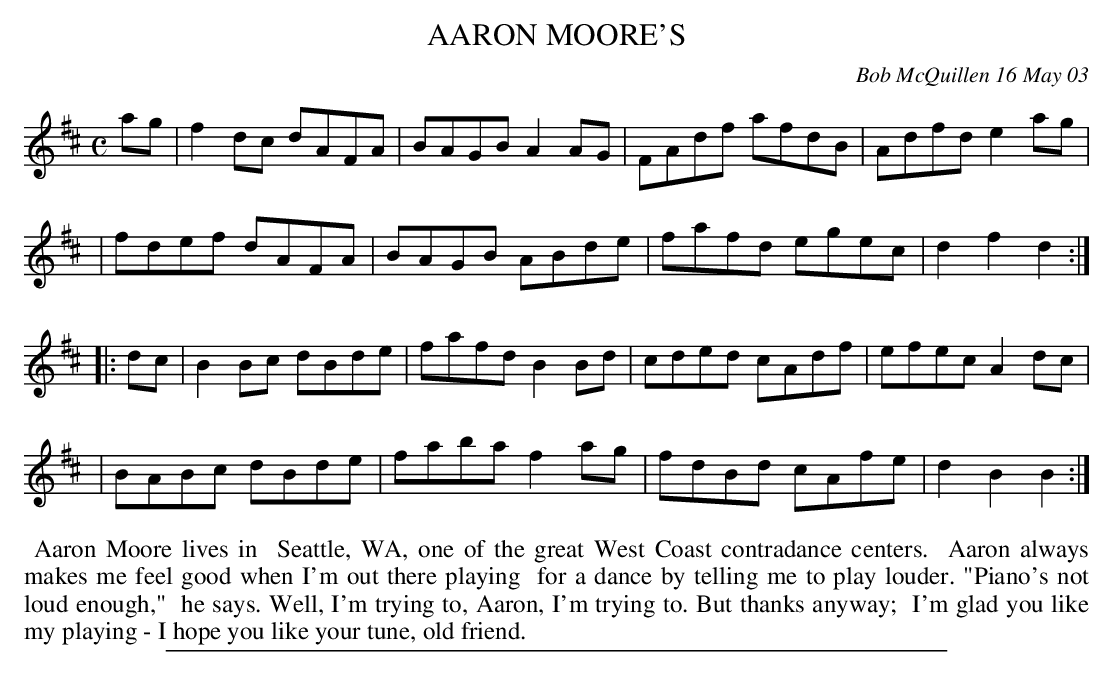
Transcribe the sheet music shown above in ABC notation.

X:1
T: AARON MOORE'S
C: Bob McQuillen 16 May 03
M: C
L: 1/8
K: D	% and Bm
ag \
| f2dc dAFA | BAGB A2AG | FAdf afdB | Adfd e2ag |
| fdef dAFA | BAGB ABde | fafd egec | d2f2 d2 :|
|: dc \
| B2Bc dBde | fafd B2Bd | cded cAdf | efec A2dc |
| BABc dBde | faba f2ag | fdBd cAfe | d2B2 B2 :|
